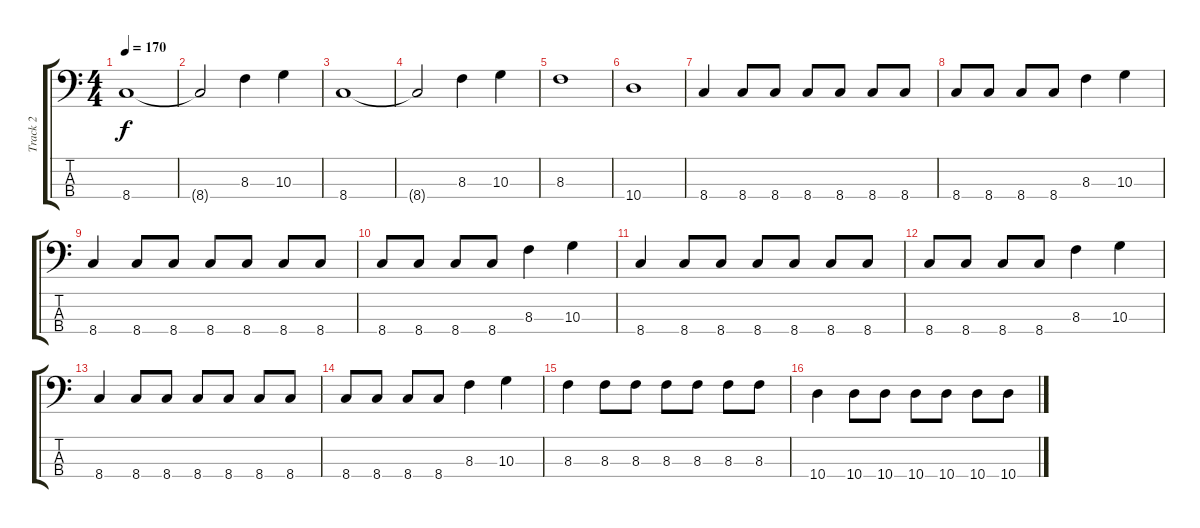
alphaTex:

\track ("Track 2" "Track 2") {instrument electricbasspick}
\staff {score tabs}
\tuning (G2 D2 A1 E1) {hide}
\ts (4 4)
\tempo 170
\clef f4
\ks c
8.4.1{dy f instrument electricbasspick} |
8.4{t}.2 8.3.4 10.3.4 |
8.4.1 |
8.4{t}.2 8.3.4 10.3.4 |
8.3.1 |
10.4.1 |
8.4.4 8.4.8 8.4.8 8.4.8 8.4.8 8.4.8 8.4.8 |
8.4.8 8.4.8 8.4.8 8.4.8 8.3.4 10.3.4 |
8.4.4 8.4.8 8.4.8 8.4.8 8.4.8 8.4.8 8.4.8 |
8.4.8 8.4.8 8.4.8 8.4.8 8.3.4 10.3.4 |
8.4.4 8.4.8 8.4.8 8.4.8 8.4.8 8.4.8 8.4.8 |
8.4.8 8.4.8 8.4.8 8.4.8 8.3.4 10.3.4 |
8.4.4 8.4.8 8.4.8 8.4.8 8.4.8 8.4.8 8.4.8 |
8.4.8 8.4.8 8.4.8 8.4.8 8.3.4 10.3.4 |
8.3.4 8.3.8 8.3.8 8.3.8 8.3.8 8.3.8 8.3.8 |
10.4.4 10.4.8 10.4.8 10.4.8 10.4.8 10.4.8 10.4.8
